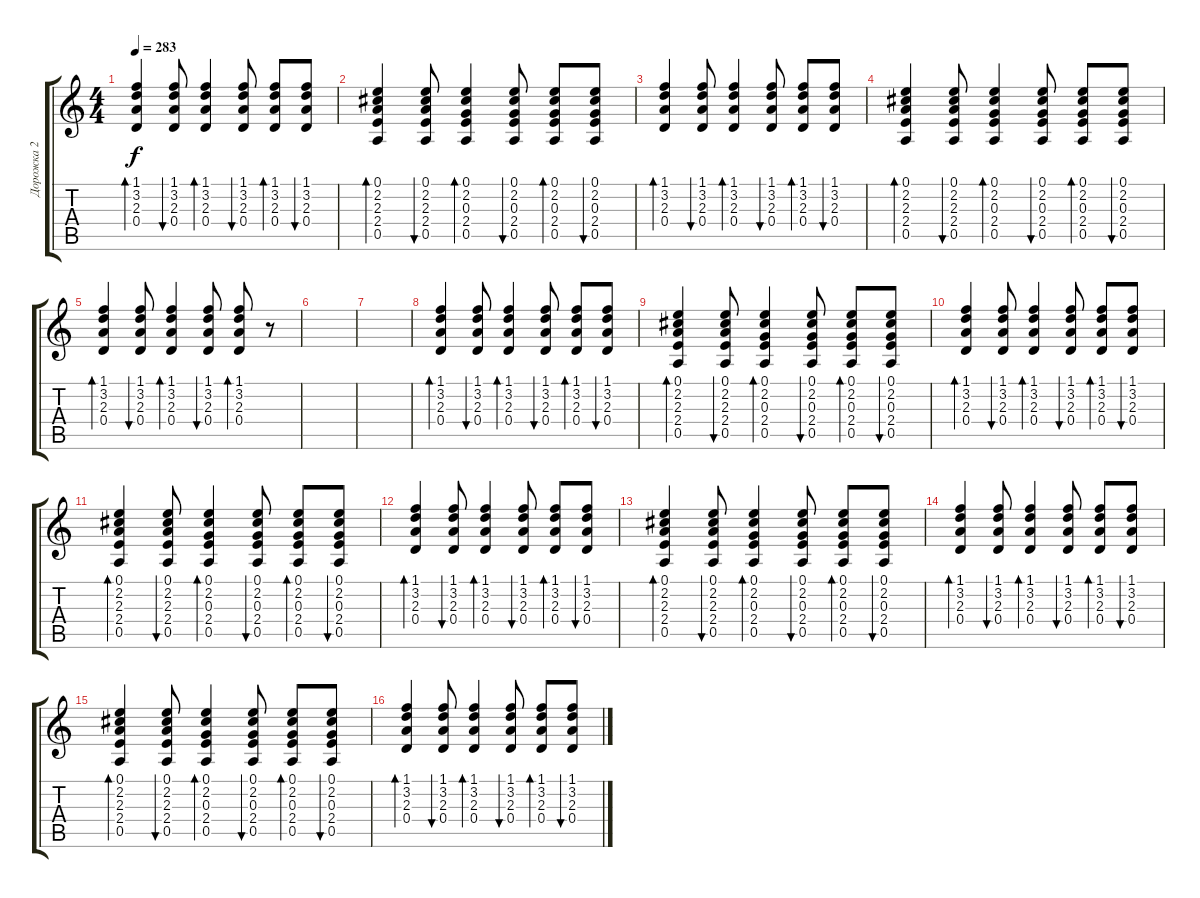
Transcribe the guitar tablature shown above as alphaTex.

\track ("Дорожка 2" "Дорожка 2") {instrument acousticguitarsteel}
\staff {score tabs}
\tuning (E4 B3 G3 D3 A2 E2) {hide}
\ts (4 4)
\tempo 283
\clef g2
\ks c
(1.1 3.2 2.3 0.4).4{bd 60 dy f} (1.1 3.2 2.3 0.4).8{bu 60} (1.1 3.2 2.3 0.4).4{bd 60} (1.1 3.2 2.3 0.4).8{bu 60} (1.1 3.2 2.3 0.4).8{bd 60} (1.1 3.2 2.3 0.4).8{bu 60} |
(0.1 2.2 2.3 2.4 0.5).4{bd 60} (0.1 2.2 2.3 2.4 0.5).8{bu 60} (0.1 2.2 0.3 2.4 0.5).4{bd 60} (0.1 2.2 0.3 2.4 0.5).8{bu 60} (0.1 2.2 0.3 2.4 0.5).8{bd 60} (0.1 2.2 0.3 2.4 0.5).8{bu 60} |
(1.1 3.2 2.3 0.4).4{bd 60} (1.1 3.2 2.3 0.4).8{bu 60} (1.1 3.2 2.3 0.4).4{bd 60} (1.1 3.2 2.3 0.4).8{bu 60} (1.1 3.2 2.3 0.4).8{bd 60} (1.1 3.2 2.3 0.4).8{bu 60} |
(0.1 2.2 2.3 2.4 0.5).4{bd 60} (0.1 2.2 2.3 2.4 0.5).8{bu 60} (0.1 2.2 0.3 2.4 0.5).4{bd 60} (0.1 2.2 0.3 2.4 0.5).8{bu 60} (0.1 2.2 0.3 2.4 0.5).8{bd 60} (0.1 2.2 0.3 2.4 0.5).8{bu 60} |
(1.1 3.2 2.3 0.4).4{bd 60} (1.1 3.2 2.3 0.4).8{bu 60} (1.1 3.2 2.3 0.4).4{bd 60} (1.1 3.2 2.3 0.4).8{bu 60} (1.1 3.2 2.3 0.4).8{bd 60} r.8 |
|
|
(1.1 3.2 2.3 0.4).4{bd 60} (1.1 3.2 2.3 0.4).8{bu 60} (1.1 3.2 2.3 0.4).4{bd 60} (1.1 3.2 2.3 0.4).8{bu 60} (1.1 3.2 2.3 0.4).8{bd 60} (1.1 3.2 2.3 0.4).8{bu 60} |
(0.1 2.2 2.3 2.4 0.5).4{bd 60} (0.1 2.2 2.3 2.4 0.5).8{bu 60} (0.1 2.2 0.3 2.4 0.5).4{bd 60} (0.1 2.2 0.3 2.4 0.5).8{bu 60} (0.1 2.2 0.3 2.4 0.5).8{bd 60} (0.1 2.2 0.3 2.4 0.5).8{bu 60} |
(1.1 3.2 2.3 0.4).4{bd 60} (1.1 3.2 2.3 0.4).8{bu 60} (1.1 3.2 2.3 0.4).4{bd 60} (1.1 3.2 2.3 0.4).8{bu 60} (1.1 3.2 2.3 0.4).8{bd 60} (1.1 3.2 2.3 0.4).8{bu 60} |
(0.1 2.2 2.3 2.4 0.5).4{bd 60} (0.1 2.2 2.3 2.4 0.5).8{bu 60} (0.1 2.2 0.3 2.4 0.5).4{bd 60} (0.1 2.2 0.3 2.4 0.5).8{bu 60} (0.1 2.2 0.3 2.4 0.5).8{bd 60} (0.1 2.2 0.3 2.4 0.5).8{bu 60} |
(1.1 3.2 2.3 0.4).4{bd 60} (1.1 3.2 2.3 0.4).8{bu 60} (1.1 3.2 2.3 0.4).4{bd 60} (1.1 3.2 2.3 0.4).8{bu 60} (1.1 3.2 2.3 0.4).8{bd 60} (1.1 3.2 2.3 0.4).8{bu 60} |
(0.1 2.2 2.3 2.4 0.5).4{bd 60} (0.1 2.2 2.3 2.4 0.5).8{bu 60} (0.1 2.2 0.3 2.4 0.5).4{bd 60} (0.1 2.2 0.3 2.4 0.5).8{bu 60} (0.1 2.2 0.3 2.4 0.5).8{bd 60} (0.1 2.2 0.3 2.4 0.5).8{bu 60} |
(1.1 3.2 2.3 0.4).4{bd 60} (1.1 3.2 2.3 0.4).8{bu 60} (1.1 3.2 2.3 0.4).4{bd 60} (1.1 3.2 2.3 0.4).8{bu 60} (1.1 3.2 2.3 0.4).8{bd 60} (1.1 3.2 2.3 0.4).8{bu 60} |
(0.1 2.2 2.3 2.4 0.5).4{bd 60} (0.1 2.2 2.3 2.4 0.5).8{bu 60} (0.1 2.2 0.3 2.4 0.5).4{bd 60} (0.1 2.2 0.3 2.4 0.5).8{bu 60} (0.1 2.2 0.3 2.4 0.5).8{bd 60} (0.1 2.2 0.3 2.4 0.5).8{bu 60} |
(1.1 3.2 2.3 0.4).4{bd 60} (1.1 3.2 2.3 0.4).8{bu 60} (1.1 3.2 2.3 0.4).4{bd 60} (1.1 3.2 2.3 0.4).8{bu 60} (1.1 3.2 2.3 0.4).8{bd 60} (1.1 3.2 2.3 0.4).8{bu 60}
